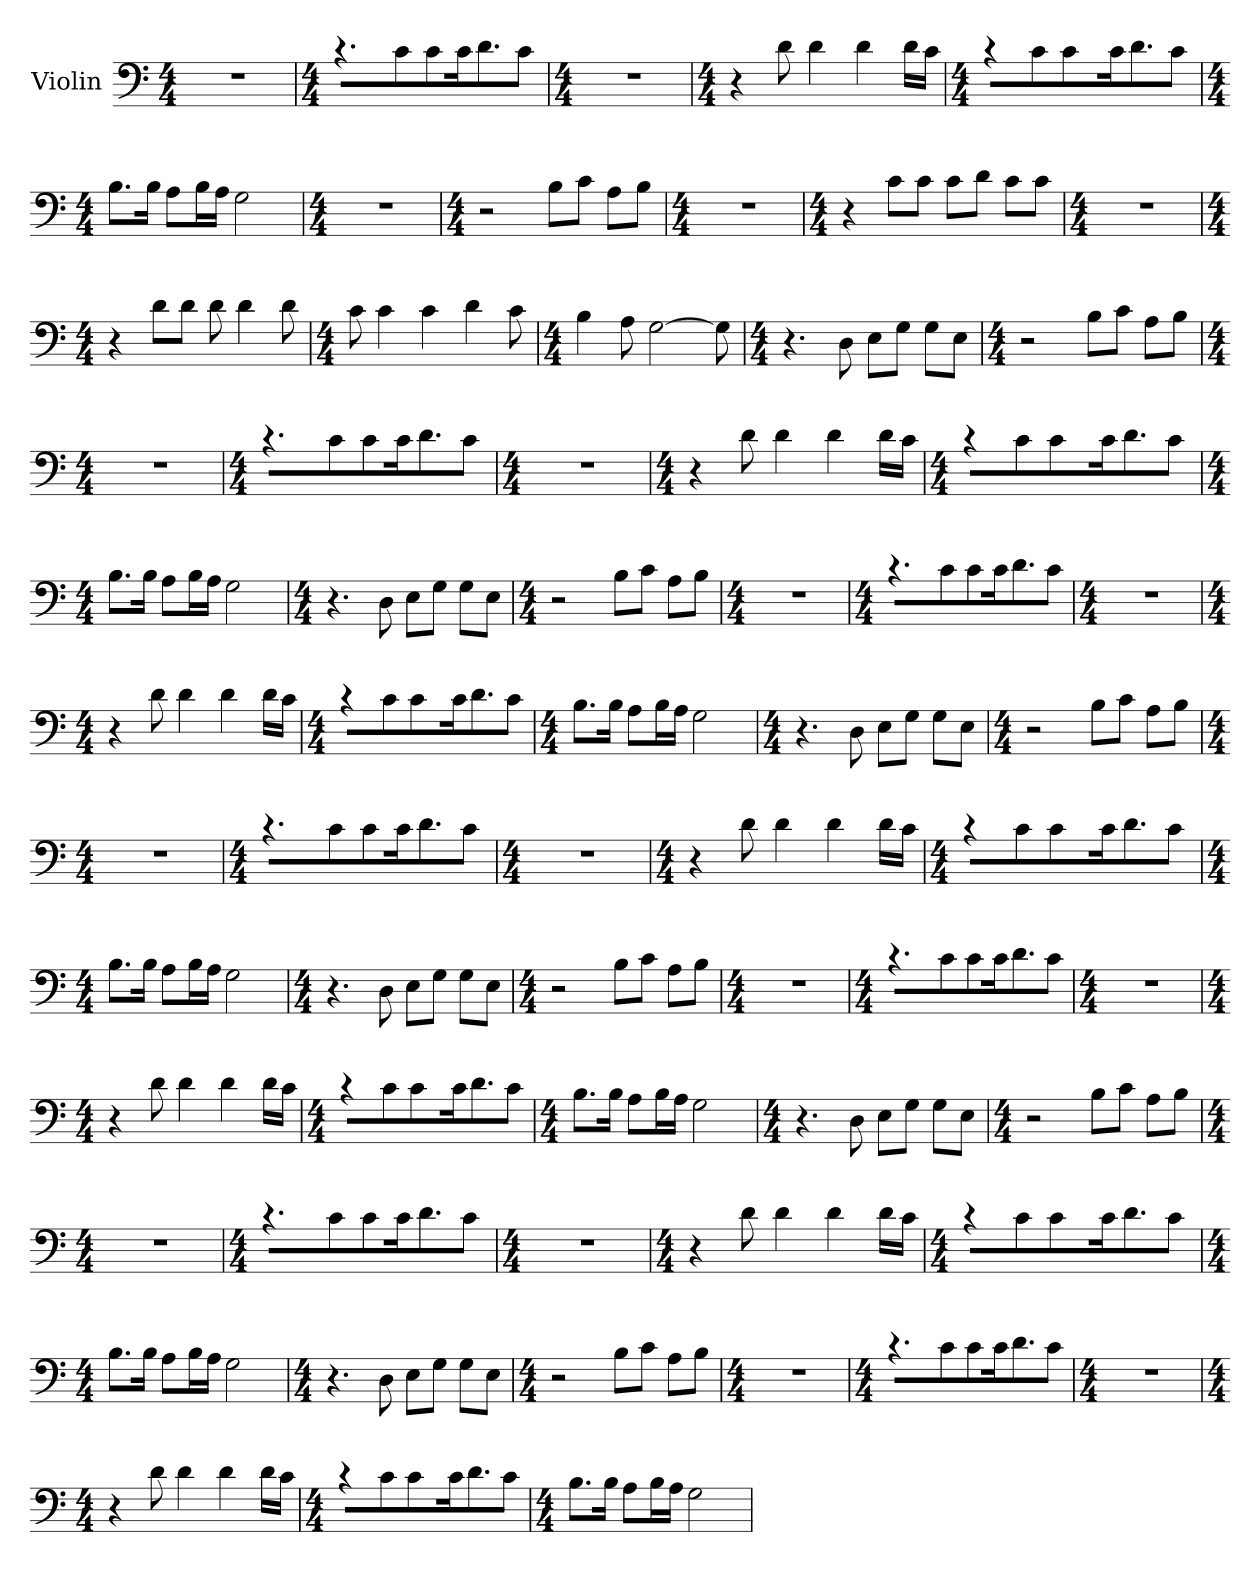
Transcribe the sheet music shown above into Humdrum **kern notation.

**kern
*part1
*staff1
*I"Violin
*I'Vln
*M4/4
=
1r
=
*M4/4
4.r
8c
8cL
16cK
8.dJ
8cJ
=
*M4/4
1r
=
*M4/4
4r
8d
4d
4d
16dLL
16cJJ
=
*M4/4
4r
8c
4c
16cKL
8.dJ
8cJ
=
*M4/4
8.BL
16BJk
8AL
16BL
16AJJ
2G
=
*M4/4
1r
=
*M4/4
2r
8BL
8cJ
8AL
8BJ
=
*M4/4
1r
=
*M4/4
4r
8cL
8cJ
8cL
8dJ
8cL
8cJ
=
*M4/4
1r
=
*M4/4
4r
8dL
8dJ
8d
4d
8d
=
*M4/4
8c
4c
4c
4d
8c
=
*M4/4
4B
8A
[2G
8G]
=
*M4/4
4.r
8D
8EL
8GJ
8GL
8EJ
=
*M4/4
2r
8BL
8cJ
8AL
8BJ
=
*M4/4
1r
=
*M4/4
4.r
8c
8cL
16cK
8.dJ
8cJ
=
*M4/4
1r
=
*M4/4
4r
8d
4d
4d
16dLL
16cJJ
=
*M4/4
4r
8c
4c
16cKL
8.dJ
8cJ
=
*M4/4
8.BL
16BJk
8AL
16BL
16AJJ
2G
=
*M4/4
4.r
8D
8EL
8GJ
8GL
8EJ
=
*M4/4
2r
8BL
8cJ
8AL
8BJ
=
*M4/4
1r
=
*M4/4
4.r
8c
8cL
16cK
8.dJ
8cJ
=
*M4/4
1r
=
*M4/4
4r
8d
4d
4d
16dLL
16cJJ
=
*M4/4
4r
8c
4c
16cKL
8.dJ
8cJ
=
*M4/4
8.BL
16BJk
8AL
16BL
16AJJ
2G
=
*M4/4
4.r
8D
8EL
8GJ
8GL
8EJ
=
*M4/4
2r
8BL
8cJ
8AL
8BJ
=
*M4/4
1r
=
*M4/4
4.r
8c
8cL
16cK
8.dJ
8cJ
=
*M4/4
1r
=
*M4/4
4r
8d
4d
4d
16dLL
16cJJ
=
*M4/4
4r
8c
4c
16cKL
8.dJ
8cJ
=
*M4/4
8.BL
16BJk
8AL
16BL
16AJJ
2G
=
*M4/4
4.r
8D
8EL
8GJ
8GL
8EJ
=
*M4/4
2r
8BL
8cJ
8AL
8BJ
=
*M4/4
1r
=
*M4/4
4.r
8c
8cL
16cK
8.dJ
8cJ
=
*M4/4
1r
=
*M4/4
4r
8d
4d
4d
16dLL
16cJJ
=
*M4/4
4r
8c
4c
16cKL
8.dJ
8cJ
=
*M4/4
8.BL
16BJk
8AL
16BL
16AJJ
2G
=
*M4/4
4.r
8D
8EL
8GJ
8GL
8EJ
=
*M4/4
2r
8BL
8cJ
8AL
8BJ
=
*M4/4
1r
=
*M4/4
4.r
8c
8cL
16cK
8.dJ
8cJ
=
*M4/4
1r
=
*M4/4
4r
8d
4d
4d
16dLL
16cJJ
=
*M4/4
4r
8c
4c
16cKL
8.dJ
8cJ
=
*M4/4
8.BL
16BJk
8AL
16BL
16AJJ
2G
=
*M4/4
4.r
8D
8EL
8GJ
8GL
8EJ
=
*M4/4
2r
8BL
8cJ
8AL
8BJ
=
*M4/4
1r
=
*M4/4
4.r
8c
8cL
16cK
8.dJ
8cJ
=
*M4/4
1r
=
*M4/4
4r
8d
4d
4d
16dLL
16cJJ
=
*M4/4
4r
8c
4c
16cKL
8.dJ
8cJ
=
*M4/4
8.BL
16BJk
8AL
16BL
16AJJ
2G
=
*-
